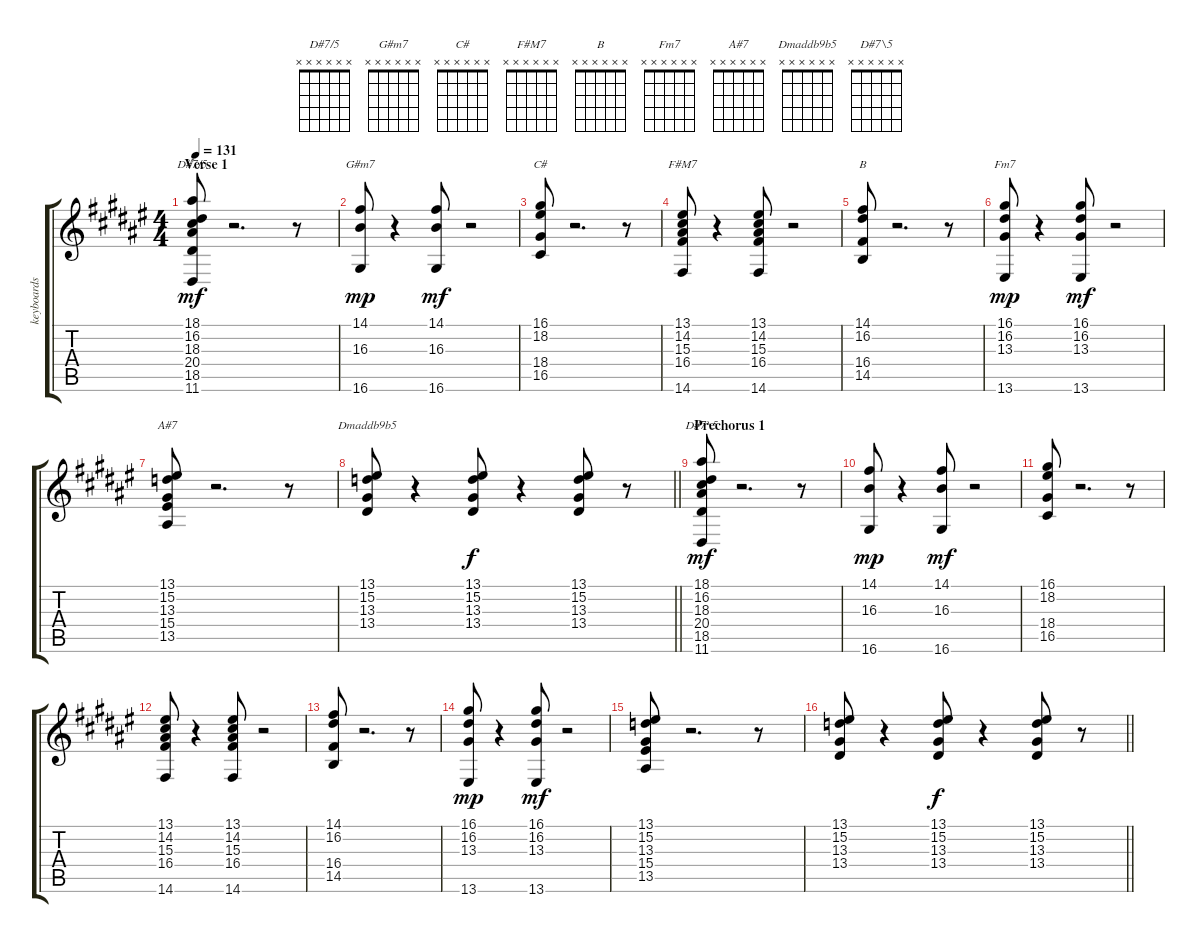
\track ("keyboards" "keyboards") {instrument rockorgan}
\staff {score tabs}
\tuning (E4 B3 G3 D3 A2 E2) {hide}
\chord ("D#7/5" x x x x x x)
\chord ("G#m7" x x x x x x)
\chord ("C#" x x x x x x)
\chord ("F#M7" x x x x x x)
\chord ("B" x x x x x x)
\chord ("Fm7" x x x x x x)
\chord ("A#7" x x x x x x)
\chord ("Dmaddb9b5" x x x x x x)
\chord ("D#7\\5" x x x x x x)
\ts (4 4)
\section ("" "Verse 1")
\tempo 131
\clef g2
\ks f#
(18.1 16.2 18.3 20.4 18.5 11.6).8{ch "D#7/5" dy mf} r.2{d} r.8 |
(14.1 16.3 16.6).8{ch "G#m7" dy mp} r.4 (14.1 16.3 16.6).8{dy mf} r.2 |
(16.1 18.2 18.4 16.5).8{ch "C#"} r.2{d} r.8 |
(13.1 14.2 15.3 16.4 14.6).8{ch "F#M7"} r.4 (13.1 14.2 15.3 16.4 14.6).8 r.2 |
(14.1 16.2 16.4 14.5).8{ch "B"} r.2{d} r.8 |
(16.1 16.2 13.3 13.6).8{ch "Fm7" dy mp} r.4 (16.1 16.2 13.3 13.6).8{dy mf} r.2 |
(13.1 15.2 13.3 15.4 13.5).8{ch "A#7"} r.2{d} r.8 |
\barLineRight lightlight
(13.1 15.2 13.3 13.4).8{ch "Dmaddb9b5"} r.4 (13.1 15.2 13.3 13.4).8{dy f} r.4 (13.1 15.2 13.3 13.4).8 r.8 |
\section ("" "Prechorus 1")
(18.1 16.2 18.3 20.4 18.5 11.6).8{ch "D#7\\5" dy mf} r.2{d} r.8 |
(14.1 16.3 16.6).8{dy mp} r.4 (14.1 16.3 16.6).8{dy mf} r.2 |
(16.1 18.2 18.4 16.5).8 r.2{d} r.8 |
(13.1 14.2 15.3 16.4 14.6).8 r.4 (13.1 14.2 15.3 16.4 14.6).8 r.2 |
(14.1 16.2 16.4 14.5).8 r.2{d} r.8 |
(16.1 16.2 13.3 13.6).8{dy mp} r.4 (16.1 16.2 13.3 13.6).8{dy mf} r.2 |
(13.1 15.2 13.3 15.4 13.5).8 r.2{d} r.8 |
\barLineRight lightlight
(13.1 15.2 13.3 13.4).8 r.4 (13.1 15.2 13.3 13.4).8{dy f} r.4 (13.1 15.2 13.3 13.4).8 r.8
